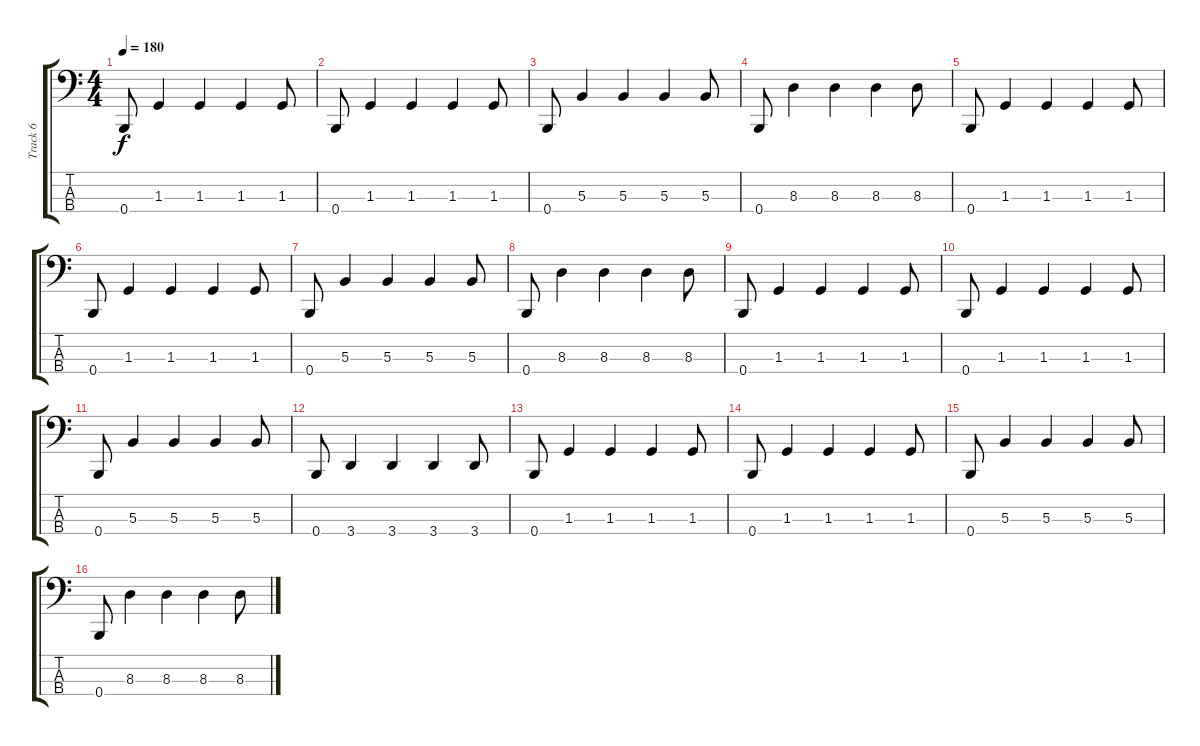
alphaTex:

\track ("Track 6" "Track 6") {instrument electricbasspick}
\staff {score tabs}
\tuning (E2 B1 Gb1 B0) {hide}
\ts (4 4)
\tempo 180
\clef f4
\ks c
0.4.8{dy f} 1.3.4 1.3.4 1.3.4 1.3.8 |
0.4.8 1.3.4 1.3.4 1.3.4 1.3.8 |
0.4.8 5.3.4 5.3.4 5.3.4 5.3.8 |
0.4.8 8.3.4 8.3.4 8.3.4 8.3.8 |
0.4.8 1.3.4 1.3.4 1.3.4 1.3.8 |
0.4.8 1.3.4 1.3.4 1.3.4 1.3.8 |
0.4.8 5.3.4 5.3.4 5.3.4 5.3.8 |
0.4.8 8.3.4 8.3.4 8.3.4 8.3.8 |
0.4.8 1.3.4 1.3.4 1.3.4 1.3.8 |
0.4.8 1.3.4 1.3.4 1.3.4 1.3.8 |
0.4.8 5.3.4 5.3.4 5.3.4 5.3.8 |
0.4.8 3.4.4 3.4.4 3.4.4 3.4.8 |
0.4.8 1.3.4 1.3.4 1.3.4 1.3.8 |
0.4.8 1.3.4 1.3.4 1.3.4 1.3.8 |
0.4.8 5.3.4 5.3.4 5.3.4 5.3.8 |
0.4.8 8.3.4 8.3.4 8.3.4 8.3.8
